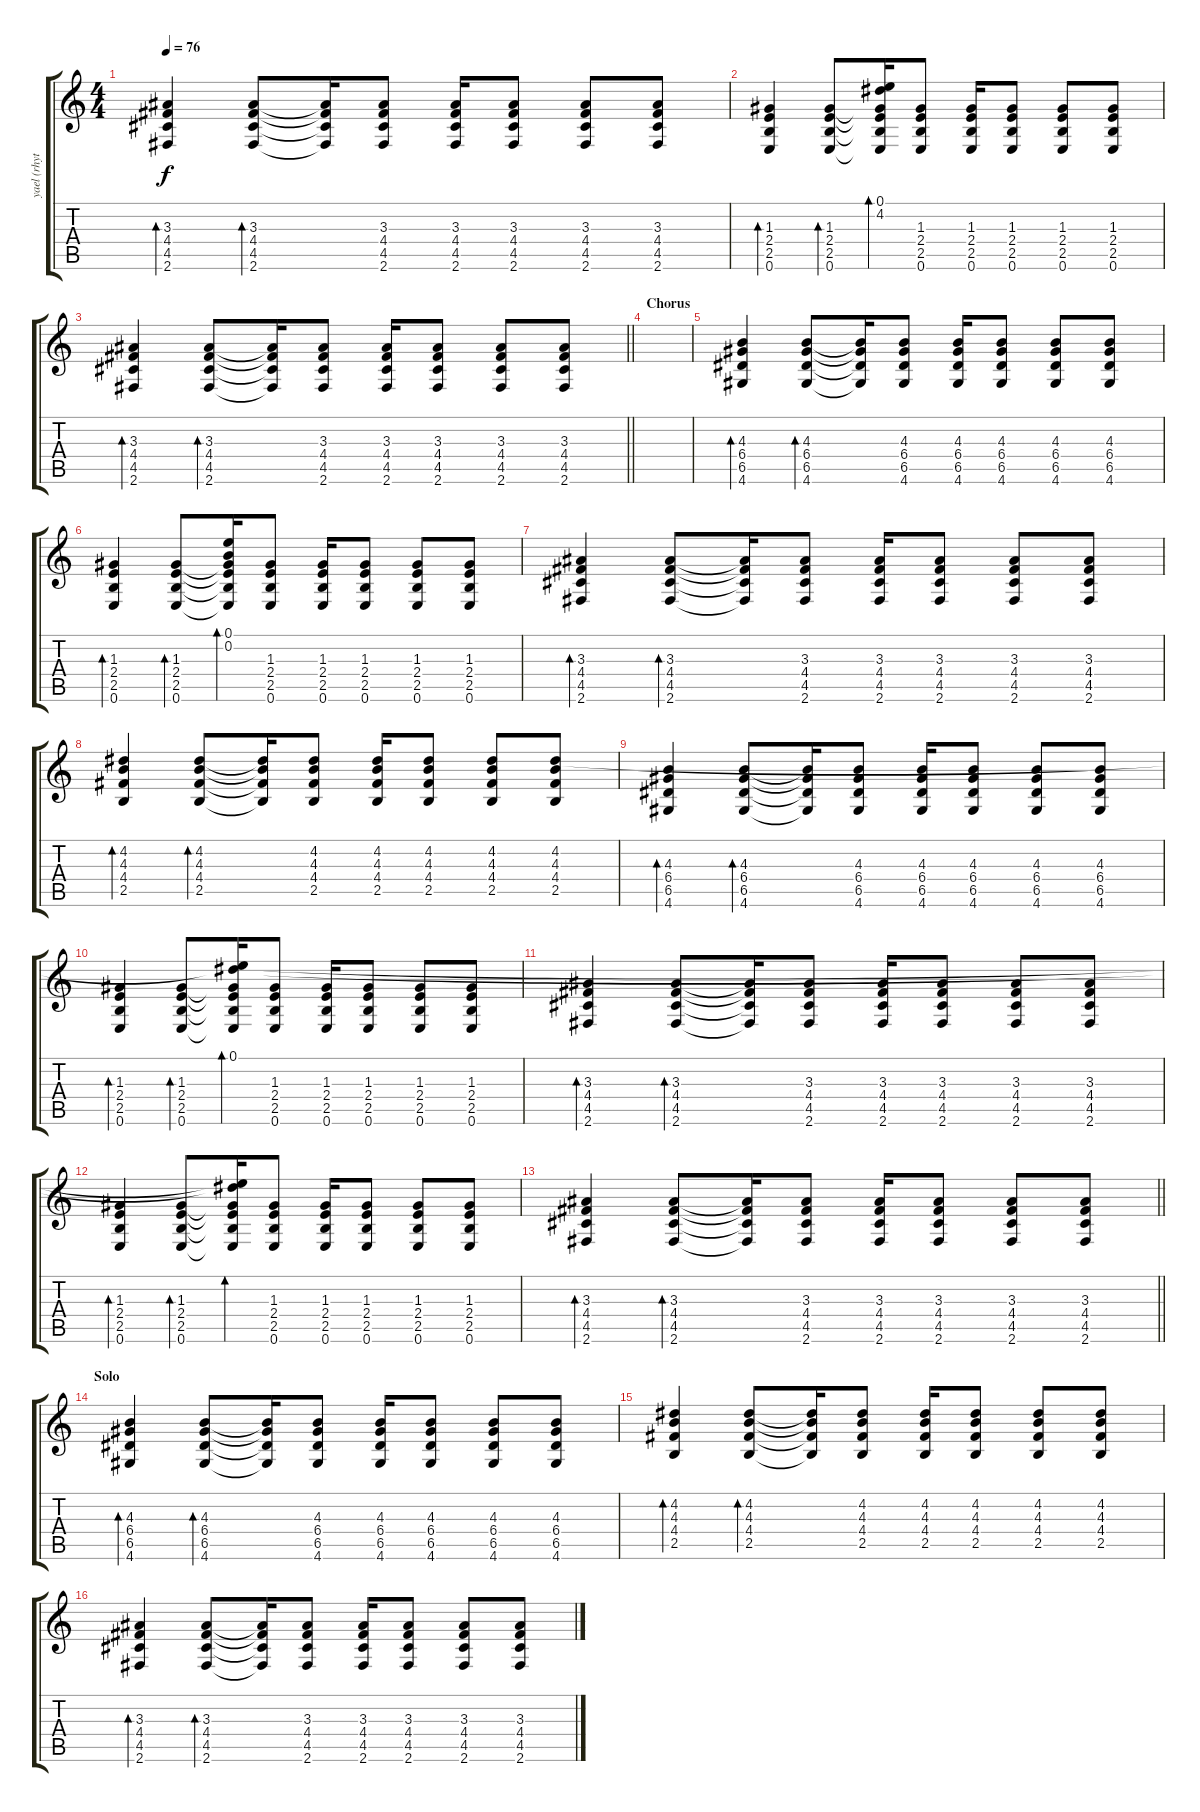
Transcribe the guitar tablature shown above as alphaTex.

\track ("yael (rhythm)" "yael (rhyt") {instrument acousticguitarsteel}
\staff {score tabs}
\tuning (E4 B3 G3 D3 A2 E2) {hide}
\ts (4 4)
\tempo 76
\clef g2
\ks c
(3.3 4.4 4.5 2.6).4{bd 60 dy f} (3.3 4.4 4.5 2.6).8{bd 60} (3.3{t} 4.4{t} 4.5{t} 2.6{t}).16 (3.3 4.4 4.5 2.6).8 (3.3 4.4 4.5 2.6).16 (3.3 4.4 4.5 2.6).8 (3.3 4.4 4.5 2.6).8 (3.3 4.4 4.5 2.6).8 |
(1.3 2.4 2.5 0.6).4{bd 60} (1.3 2.4 2.5 0.6).8{bd 60} (0.1 4.2{t} 1.3{t} 2.4{t} 2.5{t} 0.6{t}).16{bd 60} (1.3 2.4 2.5 0.6).8 (1.3 2.4 2.5 0.6).16 (1.3 2.4 2.5 0.6).8 (1.3 2.4 2.5 0.6).8 (1.3 2.4 2.5 0.6).8 |
\barLineRight lightlight
(3.3 4.4 4.5 2.6).4{bd 60} (3.3 4.4 4.5 2.6).8{bd 60} (3.3{t} 4.4{t} 4.5{t} 2.6{t}).16 (3.3 4.4 4.5 2.6).8 (3.3 4.4 4.5 2.6).16 (3.3 4.4 4.5 2.6).8 (3.3 4.4 4.5 2.6).8 (3.3 4.4 4.5 2.6).8 |
\section ("" "Chorus")
|
(4.3 6.4 6.5 4.6).4{bd 60} (4.3 6.4 6.5 4.6).8{bd 60} (4.3{t} 6.4{t} 6.5{t} 4.6{t}).16 (4.3 6.4 6.5 4.6).8 (4.3 6.4 6.5 4.6).16 (4.3 6.4 6.5 4.6).8 (4.3 6.4 6.5 4.6).8 (4.3 6.4 6.5 4.6).8 |
(1.3 2.4 2.5 0.6).4{bd 60} (1.3 2.4 2.5 0.6).8{bd 60} (0.1 0.2 1.3{t} 2.4{t} 2.5{t} 0.6{t}).16{bd 60} (1.3 2.4 2.5 0.6).8 (1.3 2.4 2.5 0.6).16 (1.3 2.4 2.5 0.6).8 (1.3 2.4 2.5 0.6).8 (1.3 2.4 2.5 0.6).8 |
(3.3 4.4 4.5 2.6).4{bd 60} (3.3 4.4 4.5 2.6).8{bd 60} (3.3{t} 4.4{t} 4.5{t} 2.6{t}).16 (3.3 4.4 4.5 2.6).8 (3.3 4.4 4.5 2.6).16 (3.3 4.4 4.5 2.6).8 (3.3 4.4 4.5 2.6).8 (3.3 4.4 4.5 2.6).8 |
(4.2 4.3 4.4 2.5).4{bd 60} (4.2 4.3 4.4 2.5).8{bd 60} (4.2{t} 4.3{t} 4.4{t} 2.5{t}).16 (4.2 4.3 4.4 2.5).8 (4.2 4.3 4.4 2.5).16 (4.2 4.3 4.4 2.5).8 (4.2 4.3 4.4 2.5).8 (4.2 4.3 4.4 2.5).8 |
(4.3 6.4 6.5 4.6).4{bd 60} (4.3 6.4 6.5 4.6).8{bd 60} (4.3{t} 6.4{t} 6.5{t} 4.6{t}).16 (4.3 6.4 6.5 4.6).8 (4.3 6.4 6.5 4.6).16 (4.3 6.4 6.5 4.6).8 (4.3 6.4 6.5 4.6).8 (4.3 6.4 6.5 4.6).8 |
(1.3 2.4 2.5 0.6).4{bd 60} (1.3 2.4 2.5 0.6).8{bd 60} (0.1 4.2{t} 1.3{t} 2.4{t} 2.5{t} 0.6{t}).16{bd 60} (1.3 2.4 2.5 0.6).8 (1.3 2.4 2.5 0.6).16 (1.3 2.4 2.5 0.6).8 (1.3 2.4 2.5 0.6).8 (1.3 2.4 2.5 0.6).8 |
(3.3 4.4 4.5 2.6).4{bd 60} (3.3 4.4 4.5 2.6).8{bd 60} (3.3{t} 4.4{t} 4.5{t} 2.6{t}).16 (3.3 4.4 4.5 2.6).8 (3.3 4.4 4.5 2.6).16 (3.3 4.4 4.5 2.6).8 (3.3 4.4 4.5 2.6).8 (3.3 4.4 4.5 2.6).8 |
(1.3 2.4 2.5 0.6).4{bd 60} (1.3 2.4 2.5 0.6).8{bd 60} (0.1{t} 4.2{t} 1.3{t} 2.4{t} 2.5{t} 0.6{t}).16{bd 60} (1.3 2.4 2.5 0.6).8 (1.3 2.4 2.5 0.6).16 (1.3 2.4 2.5 0.6).8 (1.3 2.4 2.5 0.6).8 (1.3 2.4 2.5 0.6).8 |
\barLineRight lightlight
(3.3 4.4 4.5 2.6).4{bd 60} (3.3 4.4 4.5 2.6).8{bd 60} (3.3{t} 4.4{t} 4.5{t} 2.6{t}).16 (3.3 4.4 4.5 2.6).8 (3.3 4.4 4.5 2.6).16 (3.3 4.4 4.5 2.6).8 (3.3 4.4 4.5 2.6).8 (3.3 4.4 4.5 2.6).8 |
\section ("" "Solo")
(4.3 6.4 6.5 4.6).4{bd 60} (4.3 6.4 6.5 4.6).8{bd 60} (4.3{t} 6.4{t} 6.5{t} 4.6{t}).16 (4.3 6.4 6.5 4.6).8 (4.3 6.4 6.5 4.6).16 (4.3 6.4 6.5 4.6).8 (4.3 6.4 6.5 4.6).8 (4.3 6.4 6.5 4.6).8 |
(4.2 4.3 4.4 2.5).4{bd 60} (4.2 4.3 4.4 2.5).8{bd 60} (4.2{t} 4.3{t} 4.4{t} 2.5{t}).16 (4.2 4.3 4.4 2.5).8 (4.2 4.3 4.4 2.5).16 (4.2 4.3 4.4 2.5).8 (4.2 4.3 4.4 2.5).8 (4.2 4.3 4.4 2.5).8 |
(3.3 4.4 4.5 2.6).4{bd 60} (3.3 4.4 4.5 2.6).8{bd 60} (3.3{t} 4.4{t} 4.5{t} 2.6{t}).16 (3.3 4.4 4.5 2.6).8 (3.3 4.4 4.5 2.6).16 (3.3 4.4 4.5 2.6).8 (3.3 4.4 4.5 2.6).8 (3.3 4.4 4.5 2.6).8
